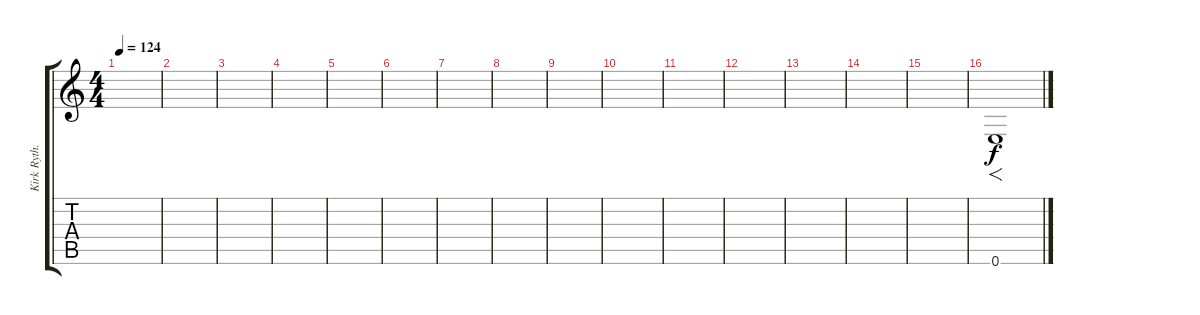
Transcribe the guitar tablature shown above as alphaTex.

\track ("Kirk Ryth." "Kirk Ryth.") {instrument distortionguitar}
\staff {score tabs}
\tuning (E4 B3 G3 D3 A2 E2) {hide}
\ts (4 4)
\tempo 124
\clef g2
\ks c
|
|
|
|
|
|
|
|
|
|
|
|
|
|
|
0.6.1{f}
